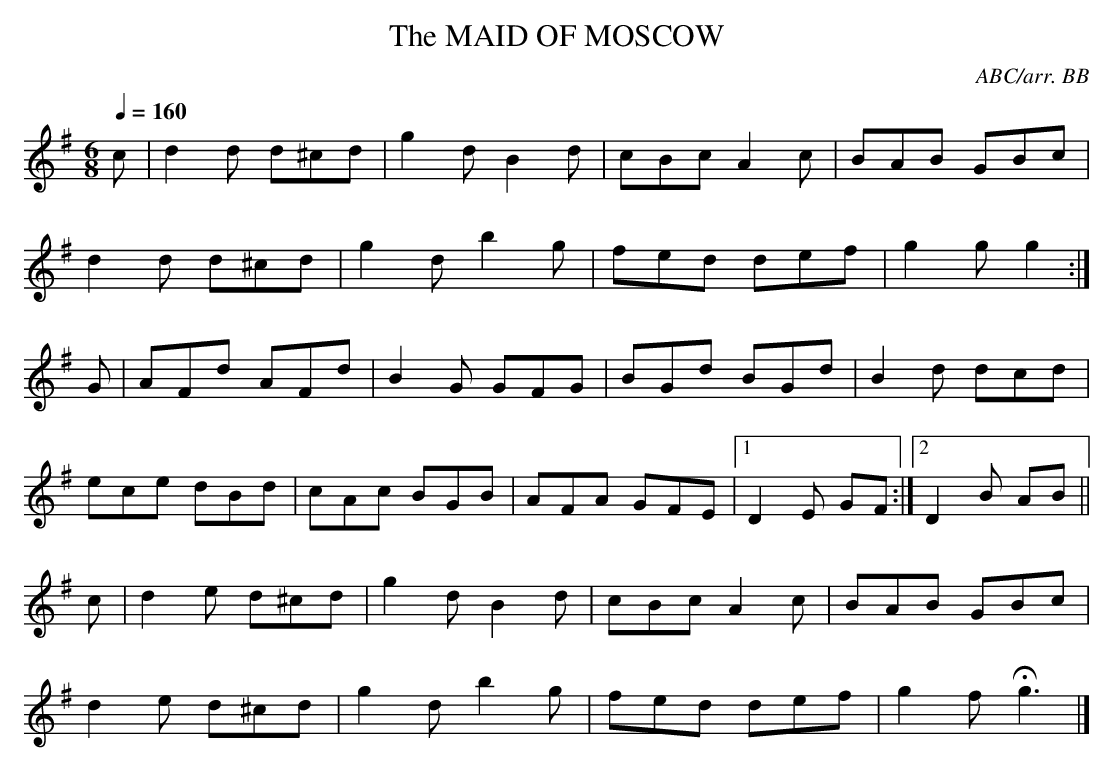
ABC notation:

X:1
T:MAID OF MOSCOW, The
C:ABC/arr. BB
L:1/8
M:6/8
Q:1/4=160
K:G
c|d2d d^cd|g2d B2d|cBc A2c|BAB GBc|
d2d d^cd|g2d b2g|fed def|g2g g2 :|
G|AFd AFd|B2G GFG|BGd BGd|B2d dcd|
ece dBd|cAc BGB|AFA GFE|1 D2E GF :|\
[2 D2B AB||
c|d2e d^cd|g2d B2d|cBc A2c|BAB GBc|
d2e d^cd|g2d b2g|fed def|g2f Hg3 |]
